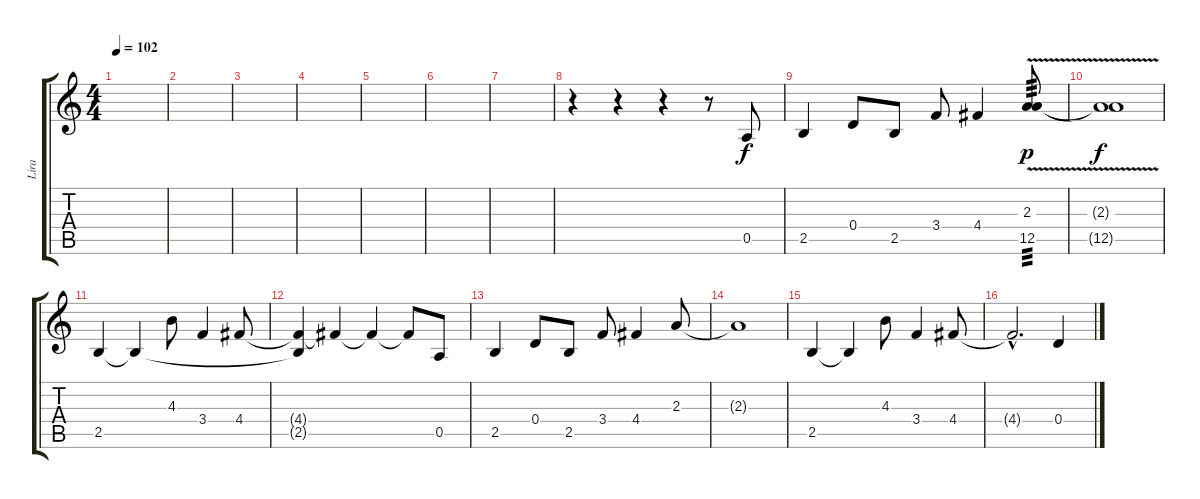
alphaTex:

\track ("Lira" "Lira") {instrument electricguitarjazz}
\staff {score tabs}
\tuning (E4 B3 G3 D3 A2 E2) {hide}
\ts (4 4)
\tempo 102
\clef g2
\ks c
|
|
|
|
|
|
|
r.4 r.4 r.4 r.8 0.5.8 |
2.5.4 0.4.8 2.5.8 3.4.8 4.4.4 (2.3{v} 12.5).8{tp 3 dy p} |
(2.3{t} 12.5{t}).1{dy f} |
2.5.4 2.5{t}.4 4.3.8 3.4.4 4.4.8 |
(4.4{t} 2.5{t}).4 4.4{t}.4 4.4{t}.4 4.4{t}.8 0.5.8 |
2.5.4 0.4.8 2.5.8 3.4.8 4.4.4 2.3.8 |
2.3{t}.1 |
2.5.4 2.5{t}.4 4.3.8 3.4.4 4.4.8 |
4.4{hac t}.2{d} 0.4.4
